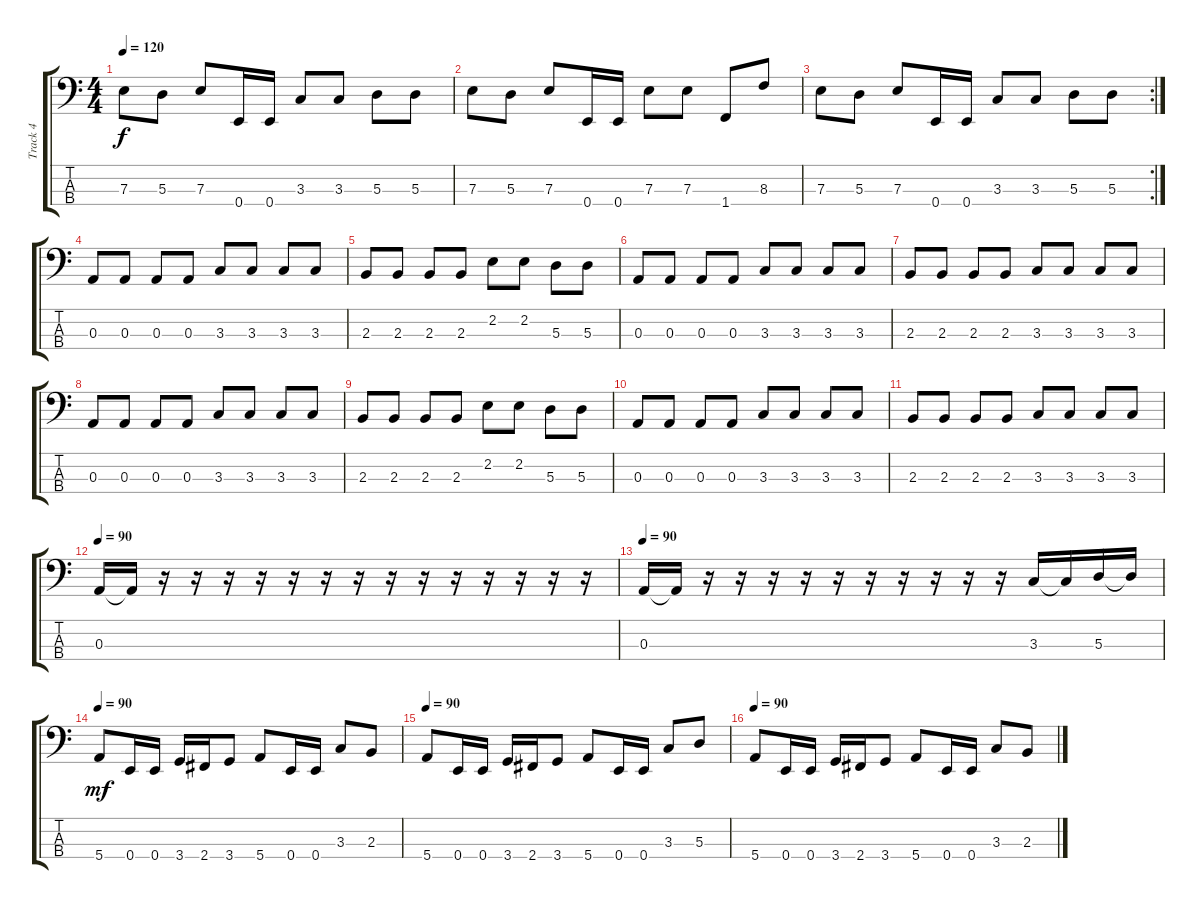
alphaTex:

\track ("Track 4" "Track 4") {instrument electricbassfinger}
\staff {score tabs}
\tuning (G2 D2 A1 E1) {hide}
\ts (4 4)
\tempo 120
\clef f4
\ks c
7.3.8{dy f} 5.3.8 7.3.8 0.4.16 0.4.16 3.3.8 3.3.8 5.3.8 5.3.8 |
7.3.8 5.3.8 7.3.8 0.4.16 0.4.16 7.3.8 7.3.8 1.4.8 8.3.8 |
\rc 2
7.3.8 5.3.8 7.3.8 0.4.16 0.4.16 3.3.8 3.3.8 5.3.8 5.3.8 |
0.3.8 0.3.8 0.3.8 0.3.8 3.3.8 3.3.8 3.3.8 3.3.8 |
2.3.8 2.3.8 2.3.8 2.3.8 2.2.8 2.2.8 5.3.8 5.3.8 |
0.3.8 0.3.8 0.3.8 0.3.8 3.3.8 3.3.8 3.3.8 3.3.8 |
2.3.8 2.3.8 2.3.8 2.3.8 3.3.8 3.3.8 3.3.8 3.3.8 |
0.3.8 0.3.8 0.3.8 0.3.8 3.3.8 3.3.8 3.3.8 3.3.8 |
2.3.8 2.3.8 2.3.8 2.3.8 2.2.8 2.2.8 5.3.8 5.3.8 |
0.3.8 0.3.8 0.3.8 0.3.8 3.3.8 3.3.8 3.3.8 3.3.8 |
2.3.8 2.3.8 2.3.8 2.3.8 3.3.8 3.3.8 3.3.8 3.3.8 |
\tempo 90
0.3.16 0.3{t}.16 r.16 r.16 r.16 r.16 r.16 r.16 r.16 r.16 r.16 r.16 r.16 r.16 r.16 r.16 |
\tempo 90
0.3.16 0.3{t}.16 r.16 r.16 r.16 r.16 r.16 r.16 r.16 r.16 r.16 r.16 3.3.16 3.3{t}.16 5.3.16 5.3{t}.16 |
\tempo 90
5.4.8{dy mf} 0.4.16 0.4.16 3.4.16 2.4.16 3.4.8 5.4.8 0.4.16 0.4.16 3.3.8 2.3.8 |
\tempo 90
5.4.8 0.4.16 0.4.16 3.4.16 2.4.16 3.4.8 5.4.8 0.4.16 0.4.16 3.3.8 5.3.8 |
\tempo 90
5.4.8 0.4.16 0.4.16 3.4.16 2.4.16 3.4.8 5.4.8 0.4.16 0.4.16 3.3.8 2.3.8
